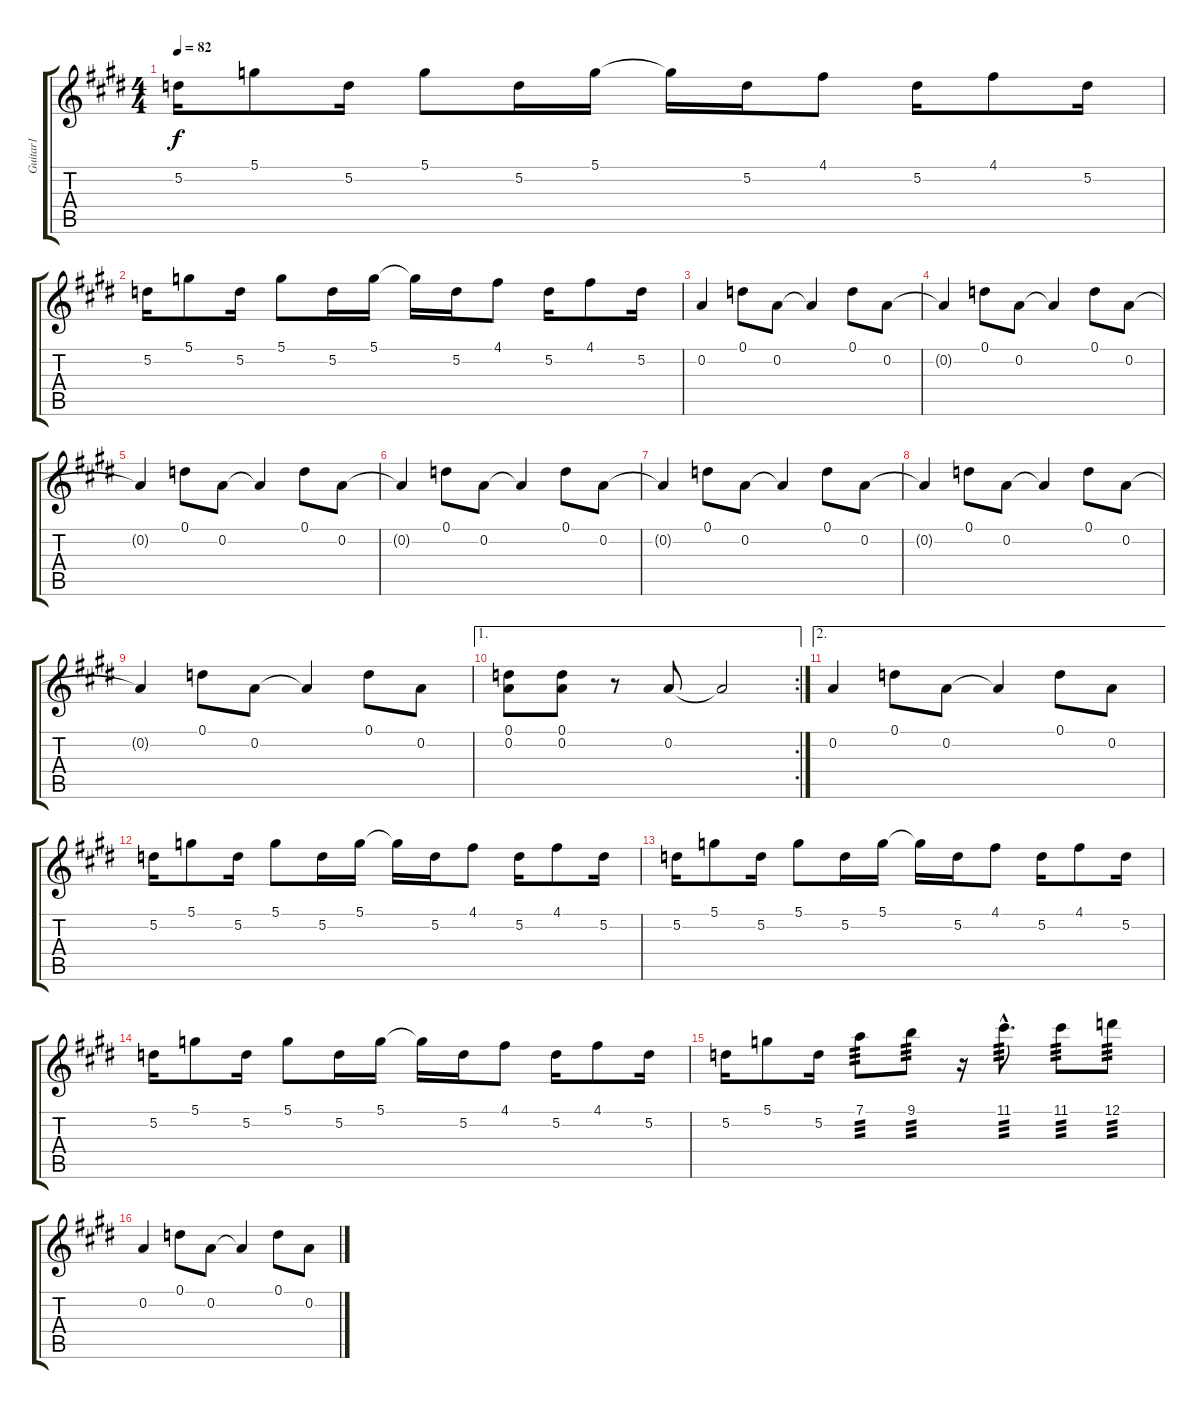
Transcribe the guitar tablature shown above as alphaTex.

\track ("Guitar1" "Guitar1") {instrument electricguitarjazz}
\staff {score tabs}
\tuning (D4 A3 F3 C3 G2 E2) {hide}
\ts (4 4)
\tempo 82
\clef g2
\ks e
5.2.16{dy f} 5.1.8 5.2.16 5.1.8 5.2.16 5.1.16 5.1{t}.16 5.2.16 4.1.8 5.2.16 4.1.8 5.2.16 |
5.2.16 5.1.8 5.2.16 5.1.8 5.2.16 5.1.16 5.1{t}.16 5.2.16 4.1.8 5.2.16 4.1.8 5.2.16 |
0.2.4 0.1.8 0.2.8 0.2{t}.4 0.1.8 0.2.8 |
0.2{t}.4 0.1.8 0.2.8 0.2{t}.4 0.1.8 0.2.8 |
0.2{t}.4 0.1.8 0.2.8 0.2{t}.4 0.1.8 0.2.8 |
0.2{t}.4 0.1.8 0.2.8 0.2{t}.4 0.1.8 0.2.8 |
0.2{t}.4 0.1.8 0.2.8 0.2{t}.4 0.1.8 0.2.8 |
0.2{t}.4 0.1.8 0.2.8 0.2{t}.4 0.1.8 0.2.8 |
0.2{t}.4 0.1.8 0.2.8 0.2{t}.4 0.1.8 0.2.8 |
\ae 1
\rc 2
(0.1 0.2).8 (0.1 0.2).8 r.8 0.2.8 0.2{t}.2 |
\ae 2
0.2.4 0.1.8 0.2.8 0.2{t}.4 0.1.8 0.2.8 |
5.2.16 5.1.8 5.2.16 5.1.8 5.2.16 5.1.16 5.1{t}.16 5.2.16 4.1.8 5.2.16 4.1.8 5.2.16 |
5.2.16 5.1.8 5.2.16 5.1.8 5.2.16 5.1.16 5.1{t}.16 5.2.16 4.1.8 5.2.16 4.1.8 5.2.16 |
5.2.16 5.1.8 5.2.16 5.1.8 5.2.16 5.1.16 5.1{t}.16 5.2.16 4.1.8 5.2.16 4.1.8 5.2.16 |
5.2.16 5.1.8 5.2.16 7.1.8{tp 3} 9.1.8{tp 3} r.16 11.1{hac}.8{d tp 3} 11.1.8{tp 3} 12.1.8{tp 3} |
0.2.4 0.1.8 0.2.8 0.2{t}.4 0.1.8 0.2.8
